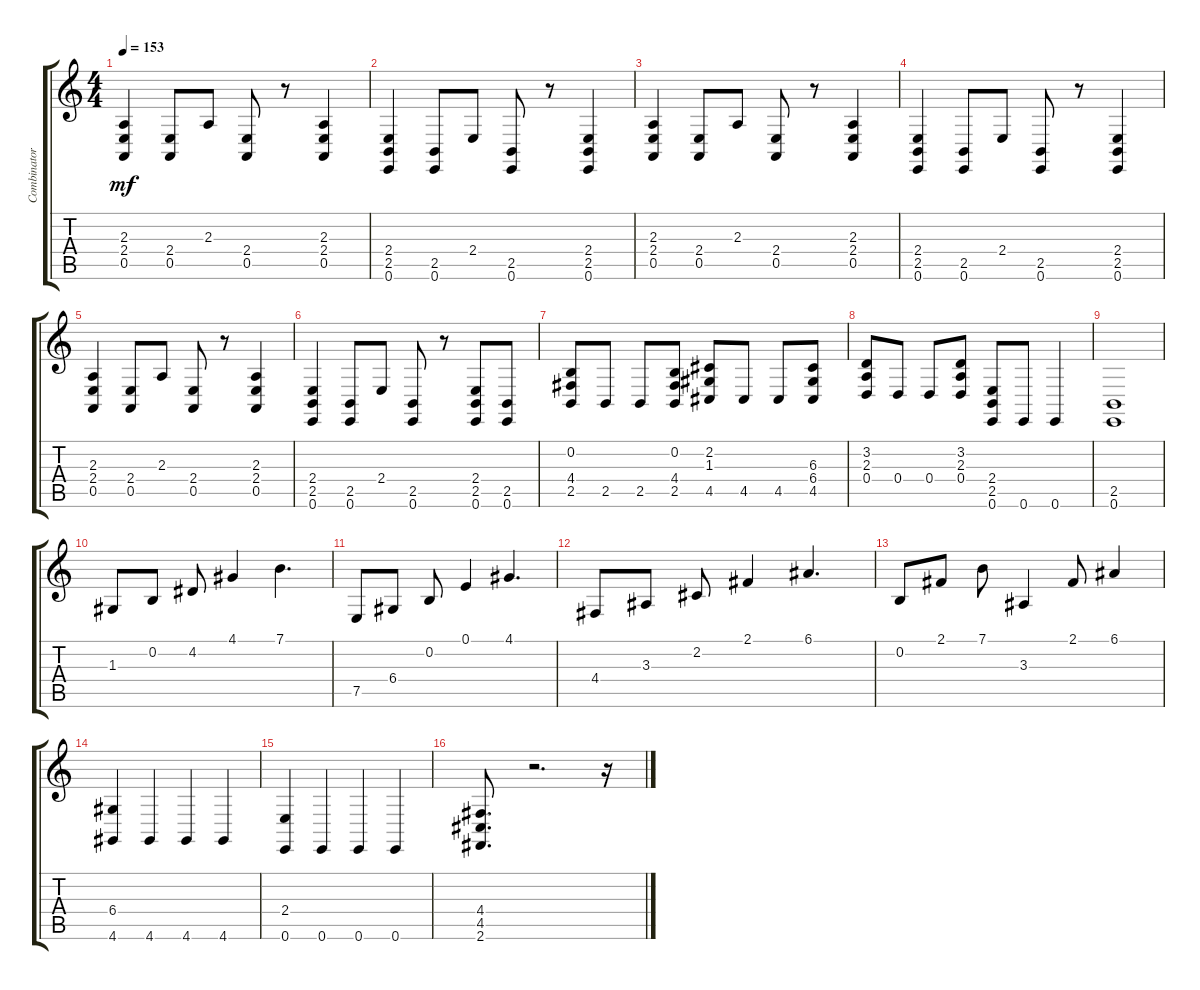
\track ("Combinator 2" "Combinator") {instrument acousticgrandpiano}
\staff {score tabs}
\tuning (E4 B3 G3 D3 A2 E2) {hide}
\ts (4 4)
\tempo 153
\clef g2
\ks c
(2.3 2.4 0.5).4{dy mf} (2.4 0.5).8 2.3.8 (2.4 0.5).8 r.8 (2.3 2.4 0.5).4 |
(2.4 2.5 0.6).4 (2.5 0.6).8 2.4.8 (2.5 0.6).8 r.8 (2.4 2.5 0.6).4 |
(2.3 2.4 0.5).4 (2.4 0.5).8 2.3.8 (2.4 0.5).8 r.8 (2.3 2.4 0.5).4 |
(2.4 2.5 0.6).4 (2.5 0.6).8 2.4.8 (2.5 0.6).8 r.8 (2.4 2.5 0.6).4 |
(2.3 2.4 0.5).4 (2.4 0.5).8 2.3.8 (2.4 0.5).8 r.8 (2.3 2.4 0.5).4 |
(2.4 2.5 0.6).4 (2.5 0.6).8 2.4.8 (2.5 0.6).8 r.8 (2.4 2.5 0.6).8 (2.5 0.6).8 |
(0.2 4.4 2.5).8 2.5.8 2.5.8 (0.2 4.4 2.5).8 (2.2 1.3 4.5).8 4.5.8 4.5.8 (6.3 6.4 4.5).8 |
(3.2 2.3 0.4).8 0.4.8 0.4.8 (3.2 2.3 0.4).8 (2.4 2.5 0.6).8 0.6.8 0.6.4 |
(2.5 0.6).1 |
1.3.8 0.2.8 4.2.8 4.1.4 7.1.4{d} |
7.5.8 6.4.8 0.2.8 0.1.4 4.1.4{d} |
4.4.8 3.3.8 2.2.8 2.1.4 6.1.4{d} |
0.2.8 2.1.8 7.1.8 3.3.4 2.1.8 6.1.4 |
(6.4 4.6).4 4.6.4 4.6.4 4.6.4 |
(2.4 0.6).4 0.6.4 0.6.4 0.6.4 |
(4.4 4.5 2.6).8{d} r.2{d} r.16
